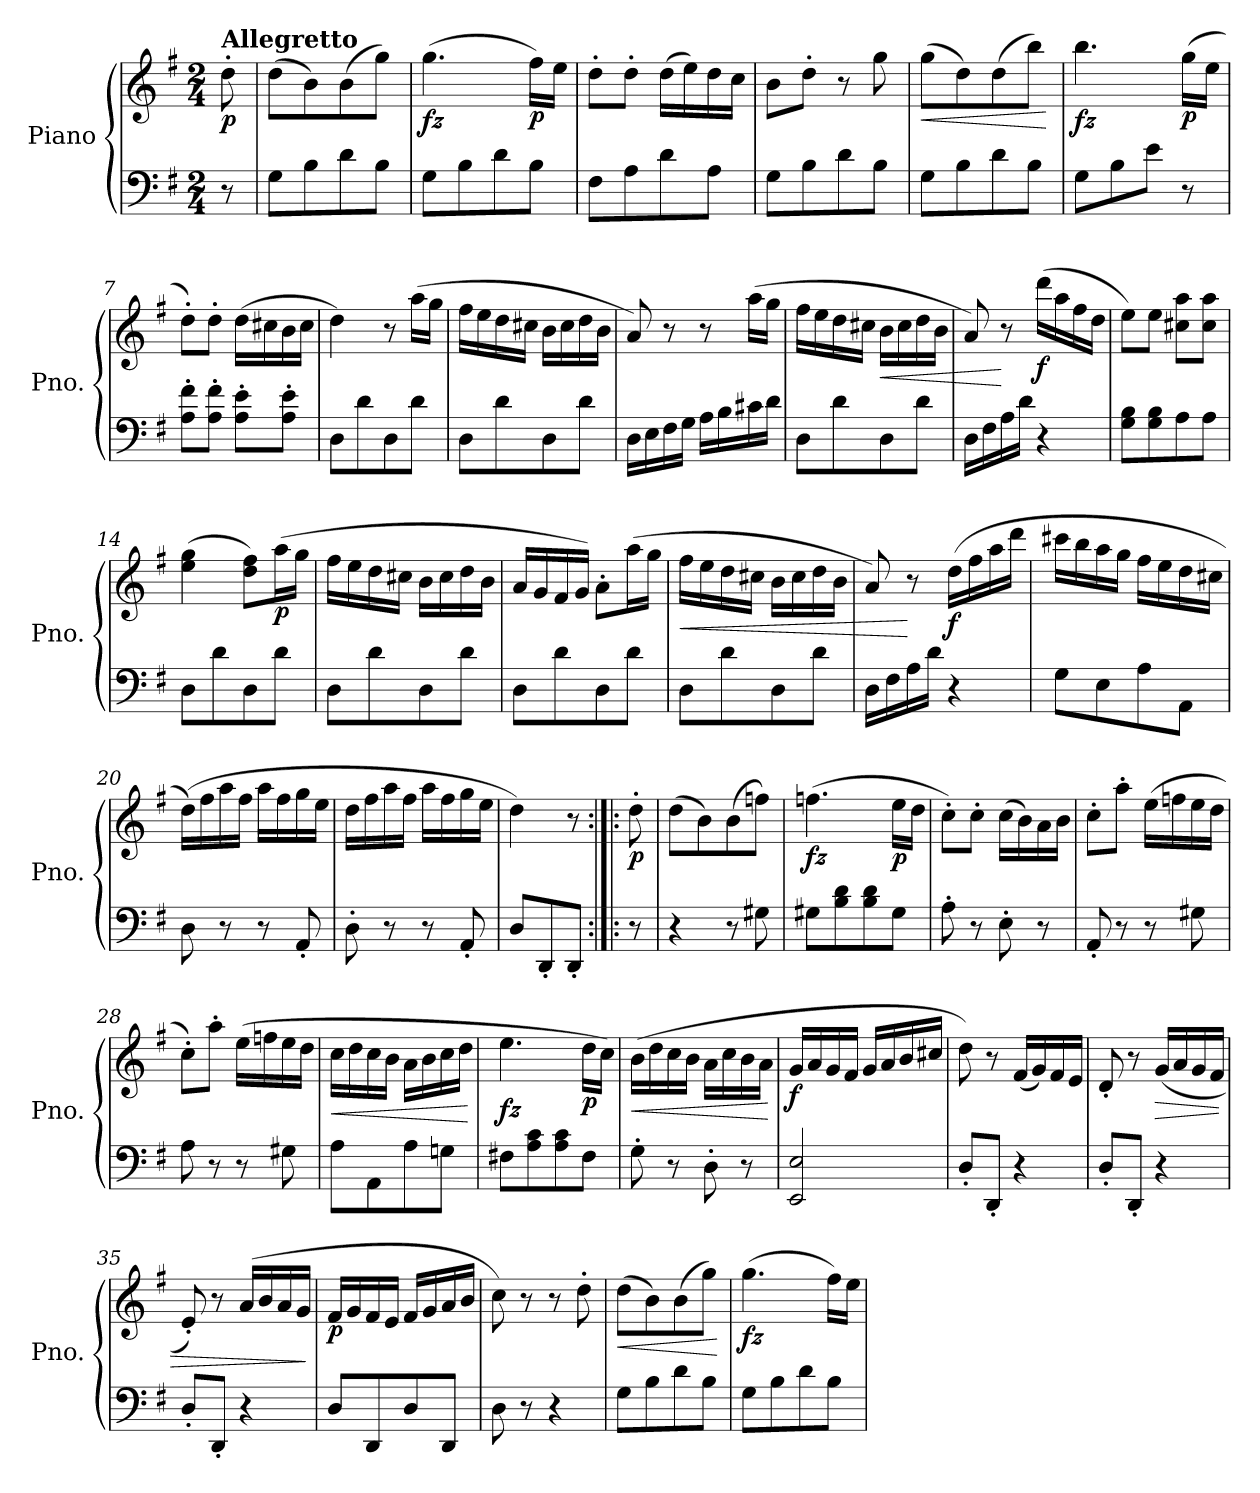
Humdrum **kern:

**kern	**kern	**dynam
*part1	*part1	*part1
*staff2	*staff1	*staff1/2
*I"Piano	*	*
*I'Pno.	*	*
*clefF4	*clefG2	*
*k[f#]	*k[f#]	*
*M2/4	*M2/4	*
*MM104	*MM104	*
=	=	=
!	!LO:TX:a:B:t=Allegretto	!
!	!	!LO:DY:b
8r	8dd'\	p
=1	=1	=1
8G\L	(>8dd\L	.
8B\	8b\)	.
8d\	(>8b\	.
8B\J	8gg\J)	.
=2	=2	=2
!	!	!LO:DY:b
8G\L	(>4.gg\	fz
8B\	.	.
8d\	.	.
!	!	!LO:DY:b
8B\J	16ff#\LL)	p
.	16ee\JJ	.
=3	=3	=3
8F#\L	8dd'\L	.
8A\	8dd'\J	.
8d\	(>16dd\LL	.
.	16ee\)	.
8A\J	16dd\	.
.	16cc\JJ	.
=4	=4	=4
8G\L	8b\L	.
8B\	8dd'\J	.
8d\	8r	.
8B\J	8gg\	.
=5	=5	=5
!	!	!LO:HP:b
8G\L	(>8gg\L	<
8B\	8dd\)	.
8d\	(>8dd\	.
8B\J	8bb\J)	.
.	.	[
=6	=6	=6
!	!	!LO:DY:b
8G\L	4.bb\	fz
8B\	.	.
8e\J	.	.
!	!	!LO:DY:b
8r	(>16gg\LL	p
.	16ee\JJ	.
=7	=7	=7
8A\' 8f#\'L	8dd'\L)	.
8A\' 8f#\'J	8dd'\J	.
8A\' 8e\'L	(>16dd\LL	.
.	16cc#X\	.
8A\' 8e\'J	16b\	.
.	16cc#\JJ	.
!!LO:LB:g=z
=8	=8	=8
8D\L	4dd\)	.
8d\	.	.
8D\	8r	.
8d\J	(>16aa\LL	.
.	16gg\JJ	.
=9	=9	=9
8D\L	16ff#\LL	.
.	16ee\	.
8d\	16dd\	.
.	16cc#X\JJ	.
8D\	16b\LL	.
.	16cc#\	.
8d\J	16dd\	.
.	16b\JJ	.
=10	=10	=10
16D\LL	8a/)	.
16E\	.	.
16F#\	8r	.
16G\JJ	.	.
16A\LL	8r	.
16B\	.	.
16c#X\	(>16aa\LL	.
16d\JJ	16gg\JJ	.
=11	=11	=11
8D\L	16ff#\LL	.
.	16ee\	.
8d\	16dd\	.
.	16cc#X\JJ	.
!	!	!LO:HP:b
8D\	16b\LL	<
.	16cc#\	.
8d\J	16dd\	.
.	16b\JJ	.
=12	=12	=12
16D\LL	8a/)	.
16F#\	.	.
16A\	8r	[
16d\JJ	.	.
!	!	!LO:DY:b
4r	(>16ddd\LL	f
.	16aa\	.
.	16ff#\	.
.	16dd\JJ	.
=13	=13	=13
8G\ 8B\L	8ee\L)	.
8G\ 8B\	8ee\J	.
8A\	8cc#X\ 8aa\L	.
8A\J	8cc#\ 8aa\J	.
!!LO:LB:g=z
=14	=14	=14
8D\L	(>4ee\ 4gg\	.
8d\	.	.
8D\	8dd\ 8ff#\L)	.
!	!	!LO:DY:b
8d\J	(>16aa\L	p
.	16gg\JJ	.
=15	=15	=15
8D\L	16ff#\LL	.
.	16ee\	.
8d\	16dd\	.
.	16cc#X\JJ	.
8D\	16b\LL	.
.	16cc#\	.
8d\J	16dd\	.
.	16b\JJ	.
=16	=16	=16
8D\L	16a/LL	.
.	16g/	.
8d\	16f#/	.
.	16g/JJ)	.
8D\	8a'\L	.
8d\J	(>16aa\L	.
.	16gg\JJ	.
=17	=17	=17
!	!	!LO:HP:b
8D\L	16ff#\LL	<
.	16ee\	.
8d\	16dd\	.
.	16cc#X\JJ	.
8D\	16b\LL	.
.	16cc#\	.
8d\J	16dd\	.
.	16b\JJ	.
=18	=18	=18
16D\LL	8a/)	.
16F#\	.	.
16A\	8r	[
16d\JJ	.	.
!	!	!LO:DY:b
4r	(>16dd\LL	f
.	16ff#\	.
.	16aa\	.
.	16ddd\JJ	.
=19	=19	=19
8G\L	16ccc#X\LL	.
.	16bb\	.
8E\	16aa\	.
.	16gg\JJ	.
8A\	16ff#\LL	.
.	16ee\	.
8AA\J	16dd\	.
.	16cc#X\JJ	.
!!LO:LB:g=z
=20	=20	=20
8D\	(>16dd\LL)	.
.	16ff#\	.
8r	16aa\	.
.	16ff#\JJ	.
8r	16aa\LL	.
.	16ff#\	.
8AA'/	16gg\	.
.	16ee\JJ	.
=21	=21	=21
8D'\	16dd\LL	.
.	16ff#\	.
8r	16aa\	.
.	16ff#\JJ	.
8r	16aa\LL	.
.	16ff#\	.
8AA'/	16gg\	.
.	16ee\JJ	.
=22	=22	=22
8D/L	4dd\)	.
8DD'/	.	.
8DD'/J	8r	.
!!LO:PB:g=z
=23:|!|:	=23:|!|:	=23:|!|:
!	!	!LO:DY:b
8r	8dd'\	p
=24	=24	=24
4r	(>8dd\L	.
.	8b\)	.
8r	(>8b\	.
8G#X\	8ffn\J)	.
=25	=25	=25
!	!	!LO:DY:b
8G#X\L	(>4.ffn\	fz
8B\ 8d\	.	.
8B\ 8d\	.	.
!	!	!LO:DY:b
8G#\J	16ee\LL	p
.	16dd\JJ	.
=26	=26	=26
8A'\	8cc'\L)	.
8r	8cc'\J	.
8E'\	(>16cc\LL	.
.	16b\)	.
8r	16a\	.
.	16b\JJ	.
=27	=27	=27
8AA'/	8cc'\L	.
8r	8aa'\J	.
8r	(>16ee\LL	.
.	16ffn\	.
8G#X\	16ee\	.
.	16dd\JJ	.
=28	=28	=28
8A\	8cc'\L)	.
8r	8aa'\J	.
8r	(>16ee\LL	.
.	16ffn\	.
8G#X\	16ee\	.
.	16dd\JJ	.
=29	=29	=29
!	!	!LO:HP:b
8A\L	16cc\LL	<
.	16dd\	.
8AA\	16cc\	.
.	16b\JJ	.
8A\	16a\LL	.
.	16b\	.
8Gn\J	16cc\	.
.	16dd\JJ	.
.	.	[
=30	=30	=30
!	!	!LO:DY:a=2
8F#X\L	4.ee\	fz
8A\ 8c\	.	.
8A\ 8c\	.	.
!	!	!LO:DY:b
8F#\J	16dd\LL	p
.	16cc\JJ)	.
=31	=31	=31
!	!	!LO:HP:b
8G'\	(>16b\LL	<
.	16dd\	.
8r	16cc\	.
.	16b\JJ	.
8D'\	16a\LL	.
.	16cc\	.
8r	16b\	.
.	16a\JJ	.
.	.	[
!!LO:LB:g=z
=32	=32	=32
!	!	!LO:DY:b
2EE/ 2E/	16g/LL	f
.	16a/	.
.	16g/	.
.	16f#/JJ	.
.	16g/LL	.
.	16a/	.
.	16b/	.
.	16cc#X/JJ	.
=33	=33	=33
8D'/L	8dd\)	.
8DD'/J	8r	.
4r	(<16f#/LL	.
.	16g/)	.
.	16f#/	.
.	16e/JJ	.
=34	=34	=34
8D'/L	8d'/	.
8DD'/J	8r	.
!	!	!LO:HP:b
4r	(<16g/LL	>
.	16a/	.
.	16g/	.
.	16f#/JJ	.
=35	=35	=35
8D'/L	8e'/)	.
8DD'/J	8r	.
4r	(>16a/LL	.
.	16b/	.
.	16a/	.
.	16g/JJ	.
.	.	]
=36	=36	=36
!	!	!LO:DY:b
8D/L	16f#/LL	p
.	16g/	.
8DD/	16f#/	.
.	16e/JJ	.
8D/	16f#/LL	.
.	16g/	.
8DD/J	16a/	.
.	16b/JJ	.
=37	=37	=37
8D\	8cc\)	.
8r	8r	.
4r	8r	.
.	8dd'\	.
=38	=38	=38
!	!	!LO:HP:b
8G\L	(>8dd\L	<
8B\	8b\)	.
8d\	(>8b\	.
8B\J	8gg\J)	.
.	.	[
=39	=39	=39
!	!	!LO:DY:b
8G\L	(>4.gg\	fz
8B\	.	.
8d\	.	.
8B\J	16ff#\LL)	.
.	16ee\JJ	.
=	=	=
*-	*-	*-
